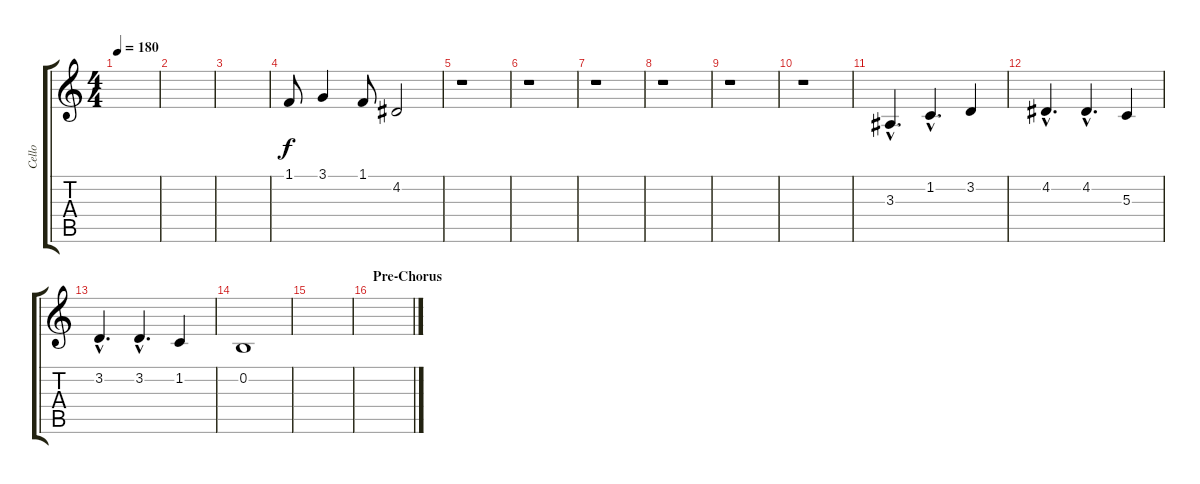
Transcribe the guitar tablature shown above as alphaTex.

\track ("Cello" "Cello") {instrument cello}
\staff {score tabs}
\tuning (E4 B3 G3 D3 A2 E2) {hide}
\ts (4 4)
\tempo 180
\clef g2
\ks c
|
|
|
1.1.8 3.1.4 1.1.8 4.2.2 |
r.1 |
r.1 |
r.1 |
r.1 |
r.1 |
r.1 |
3.3{hac}.4{d} 1.2{hac}.4{d} 3.2.4 |
4.2{hac}.4{d} 4.2{hac}.4{d} 5.3.4 |
3.2{hac}.4{d} 3.2{hac}.4{d} 1.2.4 |
0.2.1 |
|
\section ("" "Pre-Chorus")
